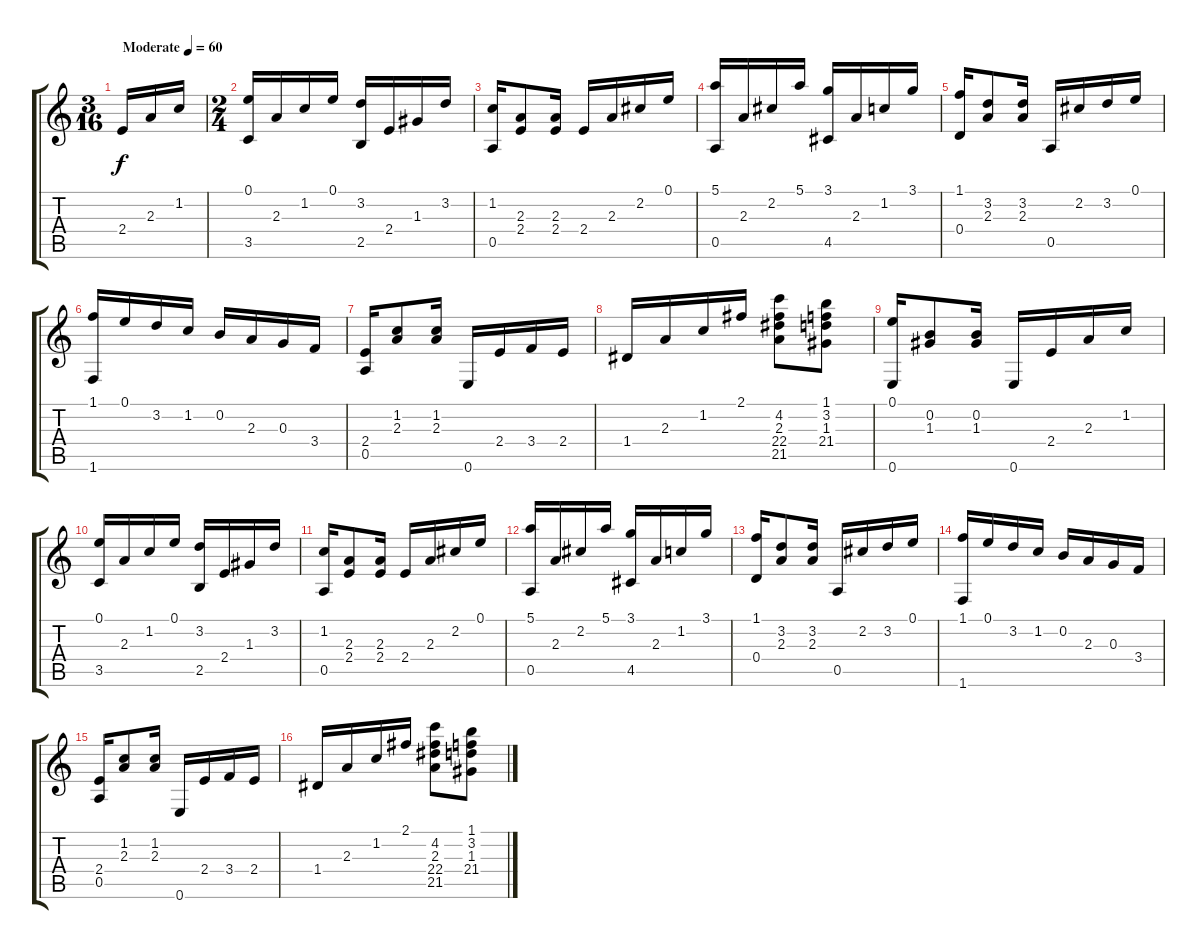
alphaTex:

\track "" {instrument acousticguitarsteel}
\staff {score tabs}
\tuning (E4 B3 G3 D3 A2 E2) {hide}
\ts (3 16)
\tempo (60 "Moderate")
\clef g2
\ks c
2.4.16{dy f instrument acousticguitarsteel} 2.3.16 1.2.16 |
\ts (2 4)
(0.1 3.5).16 2.3.16 1.2.16 0.1.16 (3.2 2.5).16 2.4.16 1.3.16 3.2.16 |
(1.2 0.5).16 (2.3 2.4).8 (2.3 2.4).16 2.4.16 2.3.16 2.2.16 0.1.16 |
(5.1 0.5).16 2.3.16 2.2.16 5.1.16 (3.1 4.5).16 2.3.16 1.2.16 3.1.16 |
(1.1 0.4).16 (3.2 2.3).8 (3.2 2.3).16 0.5.16 2.2.16 3.2.16 0.1.16 |
(1.1 1.6).16 0.1.16 3.2.16 1.2.16 0.2.16 2.3.16 0.3.16 3.4.16 |
(2.4 0.5).16 (1.2 2.3).8 (1.2 2.3).16 0.6.16 2.4.16 3.4.16 2.4.16 |
1.4.16 2.3.16 1.2.16 2.1.16 (4.2 2.3 22.4 21.5).8 (1.1 3.2 1.3 21.4).8 |
(0.1 0.6).16 (0.2 1.3).8 (0.2 1.3).16 0.6.16 2.4.16 2.3.16 1.2.16 |
(0.1 3.5).16 2.3.16 1.2.16 0.1.16 (3.2 2.5).16 2.4.16 1.3.16 3.2.16 |
(1.2 0.5).16 (2.3 2.4).8 (2.3 2.4).16 2.4.16 2.3.16 2.2.16 0.1.16 |
(5.1 0.5).16 2.3.16 2.2.16 5.1.16 (3.1 4.5).16 2.3.16 1.2.16 3.1.16 |
(1.1 0.4).16 (3.2 2.3).8 (3.2 2.3).16 0.5.16 2.2.16 3.2.16 0.1.16 |
(1.1 1.6).16 0.1.16 3.2.16 1.2.16 0.2.16 2.3.16 0.3.16 3.4.16 |
(2.4 0.5).16 (1.2 2.3).8 (1.2 2.3).16 0.6.16 2.4.16 3.4.16 2.4.16 |
1.4.16 2.3.16 1.2.16 2.1.16 (4.2 2.3 22.4 21.5).8 (1.1 3.2 1.3 21.4).8
